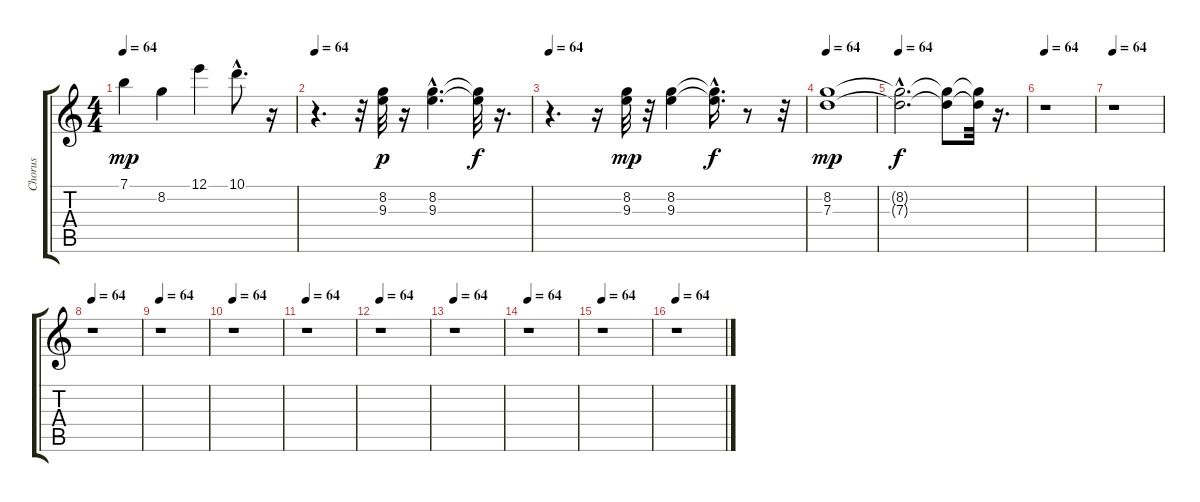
\track ("Chorus" "Chorus") {instrument acousticguitarsteel}
\staff {score tabs}
\tuning (E4 B3 G3 D3 A2 E2) {hide}
\ts (4 4)
\tempo 64
\clef g2
\ks c
7.1.4{dy mp} 8.2.4 12.1.4 10.1{hac}.8{d} r.16 |
\tempo 64
r.4{d} r.32 (8.2 9.3).32{dy p} r.16 (8.2{hac} 9.3{hac}).4{d} (8.2{t} 9.3{t}).32{dy f} r.16{d} |
\tempo 64
r.4{d} r.16 (8.2 9.3).32{dy mp} r.32 (8.2 9.3).4 (8.2{hac t} 9.3{hac t}).16{d dy f} r.8 r.32 |
\tempo 64
(8.2 7.3).1{dy mp} |
\tempo 64
(8.2{hac t} 7.3{hac t}).2{d dy f} (8.2{t} 7.3{t}).8 (8.2{t} 7.3{t}).32 r.16{d} |
\tempo 64
r.1 |
\tempo 64
r.1 |
\tempo 64
r.1 |
\tempo 64
r.1 |
\tempo 64
r.1 |
\tempo 64
r.1 |
\tempo 64
r.1 |
\tempo 64
r.1 |
\tempo 64
r.1 |
\tempo 64
r.1 |
\tempo 64
r.1
